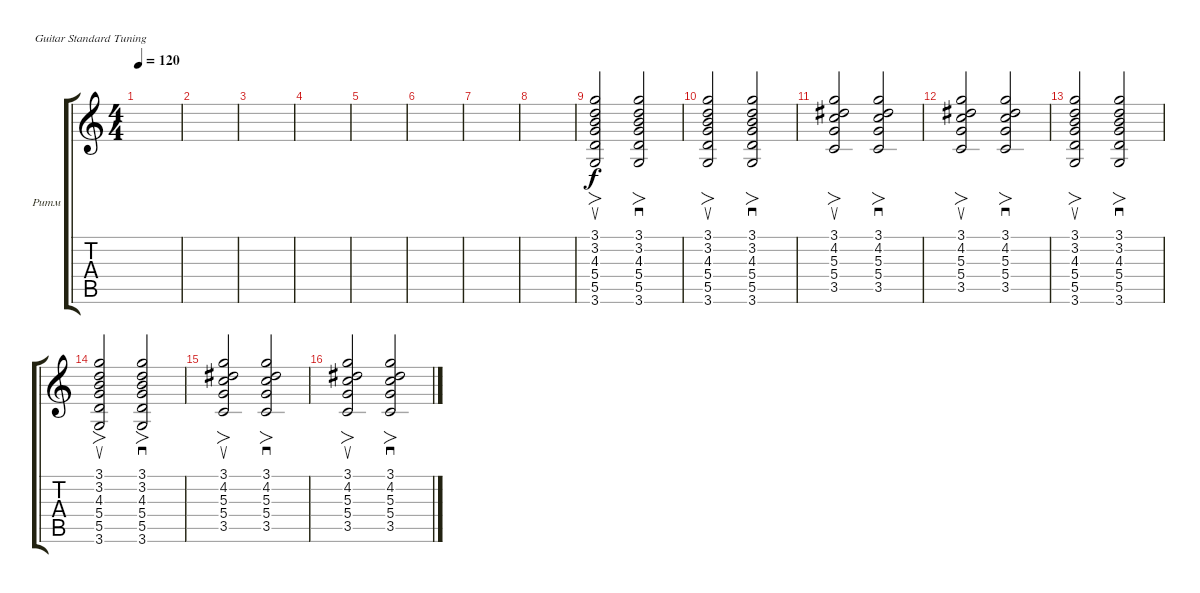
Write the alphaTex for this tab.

\defaultSystemsLayout 4
\bracketExtendMode groupsimilarinstruments
\firstSystemTrackNameOrientation horizontal
\otherSystemsTrackNameOrientation horizontal
\track ("Электрическая гитара (Ритм)" "Ритм") {instrument overdrivenguitar}
\staff {score tabs}
\tuning (E4 B3 G3 D3 A2 E2)
\ts (4 4)
\tempo 120
\clef g2
\ks c
|
|
|
|
|
|
|
|
(3.6 5.5 5.4 4.3 3.2 3.1).2{fo su} (3.6 5.5 5.4 4.3 3.2 3.1).2{fo sd} |
(3.6 5.5 5.4 4.3 3.2 3.1).2{fo su} (3.6 5.5 5.4 4.3 3.2 3.1).2{fo sd} |
(3.5 5.4 5.3 4.2 3.1).2{fo su} (3.5 5.4 5.3 4.2 3.1).2{fo sd} |
(3.5 5.4 5.3 4.2 3.1).2{fo su} (3.5 5.4 5.3 4.2 3.1).2{fo sd} |
(3.6 5.5 5.4 4.3 3.2 3.1).2{fo su} (3.6 5.5 5.4 4.3 3.2 3.1).2{fo sd} |
(3.6 5.5 5.4 4.3 3.2 3.1).2{fo su} (3.6 5.5 5.4 4.3 3.2 3.1).2{fo sd} |
(3.5 5.4 5.3 4.2 3.1).2{fo su} (3.5 5.4 5.3 4.2 3.1).2{fo sd} |
(3.5 5.4 5.3 4.2 3.1).2{fo su} (3.5 5.4 5.3 4.2 3.1).2{fo sd}
